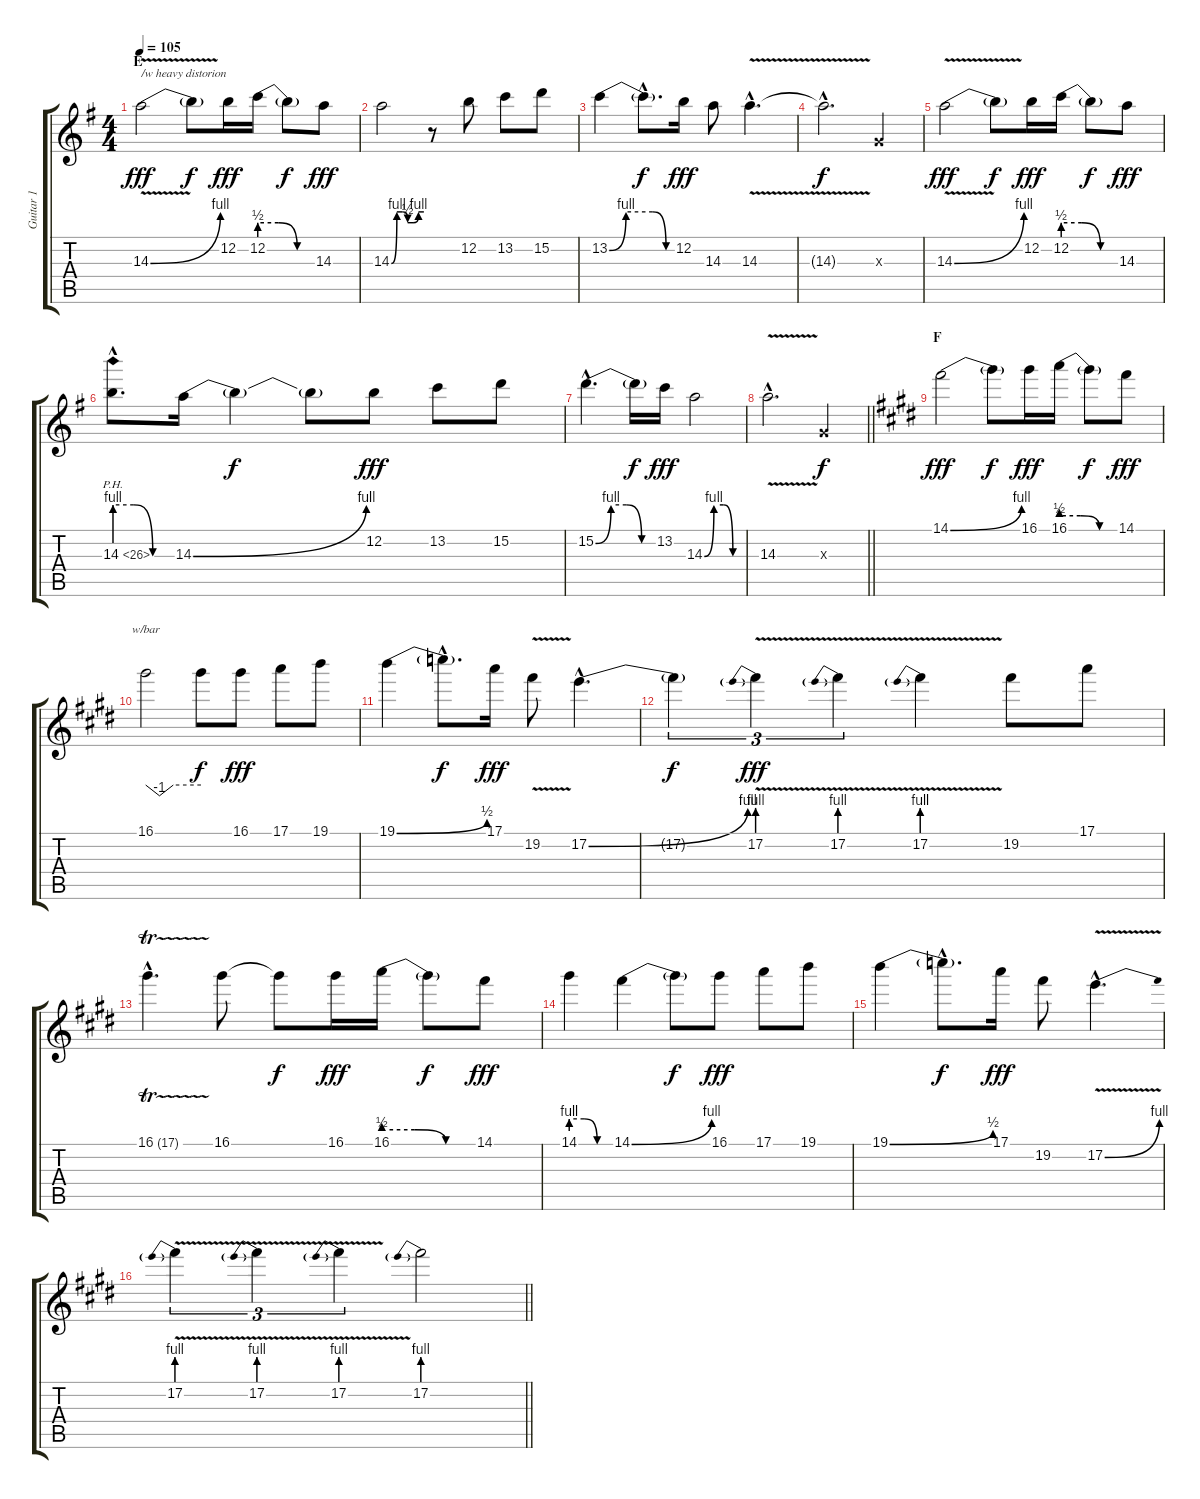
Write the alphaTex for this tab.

\track ("Guitar 1" "Guitar 1") {instrument distortionguitar}
\staff {score tabs}
\tuning (E4 B3 G3 D3 A2 E2) {hide}
\ts (4 4)
\section ("" "E")
\tempo 105
\clef g2
\ks g
14.3{be (bend 0 0 60 4) v}.2{txt "/w heavy distorion" dy fff volume 16 instrument distortionguitar} 14.3{t}.8{dy f} 12.2.16{dy fff} 12.2{be (custom 0 2 20 2 40 0 60 0)}.16 12.2{t}.8{dy f} 14.3.8{dy fff} |
14.3{be (custom 0 0 10 4 20 4 30 2 40 2 50 4 60 4)}.2 r.8 12.2.8 13.2.8 15.2.8 |
13.2{be (custom 0 0 15 4 39 4 51 0 60 0)}.4 13.2{hac t}.8{d dy f} 12.2.16{dy fff} 14.3.8 14.3{v hac}.4{d} |
14.3{hac t}.2{d dy f} 0.3{x}.4 |
14.3{be (bend 0 0 60 4) v}.2{dy fff} 14.3{t}.8{dy f} 12.2.16{dy fff} 12.2{be (custom 0 2 20 2 40 0 60 0)}.16 12.2{t}.8{dy f} 14.3.8{dy fff} |
14.3{be (custom 0 4 20 4 40 0 60 0) ph 12 hac}.8{d} 14.3{be (bend 0 0 60 4)}.16 14.3{t}.4{dy f} 14.3{t}.8 12.2.8{dy fff} 13.2.8 15.2.8 |
15.2{be (custom 0 0 15 4 30 4 45 0 60 0) hac}.4{d} 15.2{t}.16{dy f} 13.2.16{dy fff} 14.3{be (custom 0 0 15 4 30 4 45 0 60 0)}.2 |
\barLineRight lightlight
14.3{v hac}.2{d} 0.3{x}.4{dy f} |
\section ("" "F")
\ks e
14.1{be (bend 0 0 60 4)}.2{dy fff} 14.1{t}.8{dy f} 16.1.16{dy fff} 16.1{be (custom 0 2 20 2 40 0 60 0)}.16 16.1{t}.8{dy f} 14.1.8{dy fff} |
16.1.2{tbe (custom default 0 0 15 -4 30 0 60 0)} 16.1{t}.8{dy f} 16.1.8{dy fff} 17.1.8 19.1.8 |
19.1{be (bend 0 0 60 2)}.4 19.1{hac t}.8{d dy f} 17.1.16{dy fff} 19.2{v}.8 17.2{be (bend 0 0 60 4) hac}.4{d} |
17.2{t}.4{tu (3 2) dy f} 17.2{be (prebend 0 4 60 4) v}.4{tu (3 2) dy fff} 17.2{be (prebend 0 4 60 4) v}.4{tu (3 2)} 17.2{be (prebend 0 4 60 4) v}.4 19.2.8 17.1.8 |
16.1{tr (17 32) hac}.4{d} 16.1.8 16.1{t}.8{dy f} 16.1.16{dy fff} 16.1{be (custom 0 2 20 2 40 0 60 0)}.16 16.1{t}.8{dy f} 14.1.8{dy fff} |
14.1{be (custom 0 4 20 4 40 0 60 0)}.4 14.1{be (bend 0 0 60 4)}.4 14.1{t}.8{dy f} 16.1.8{dy fff} 17.1.8 19.1.8 |
19.1{be (bend 0 0 60 2)}.4 19.1{hac t}.8{d dy f} 17.1.16{dy fff} 19.2.8 17.2{be (bend 0 0 60 4) v hac}.4{d} |
\barLineRight lightlight
17.2{be (prebend 0 4 60 4) v}.4{tu (3 2)} 17.2{be (prebend 0 4 60 4) v}.4{tu (3 2)} 17.2{be (prebend 0 4 60 4) v}.4{tu (3 2)} 17.2{be (prebend 0 4 60 4)}.2
